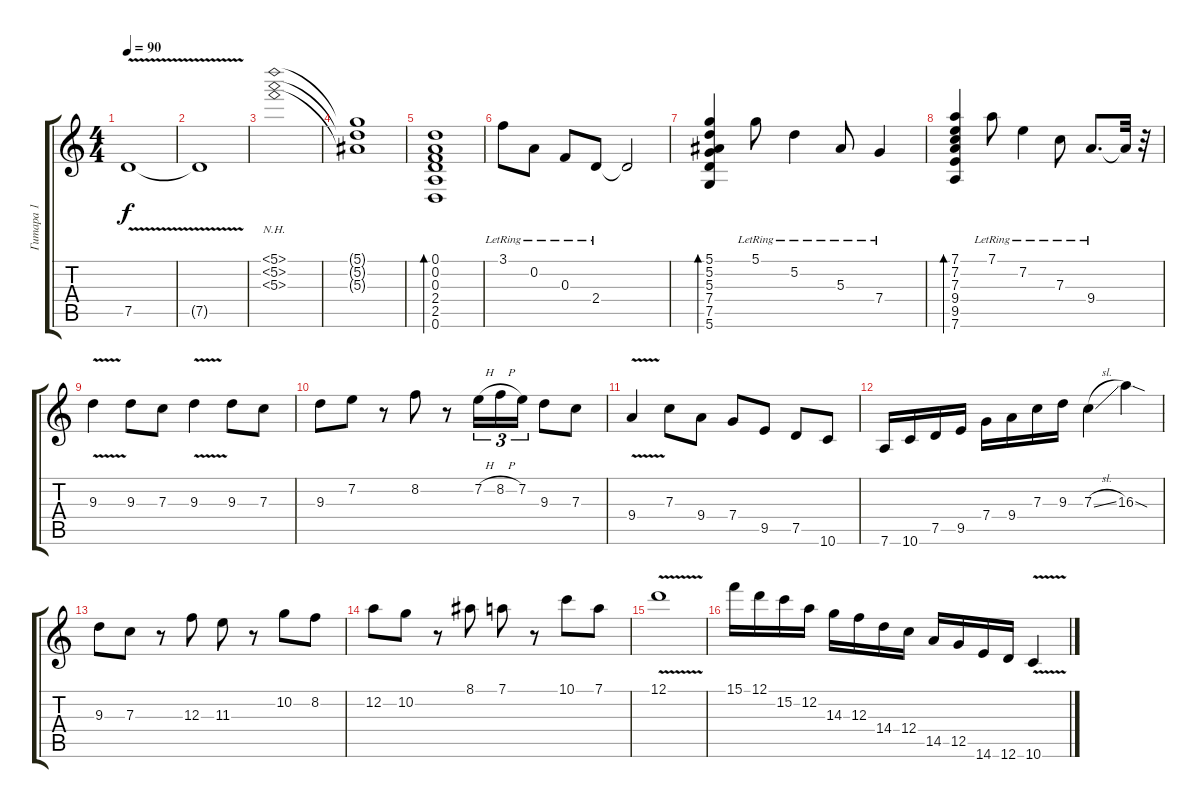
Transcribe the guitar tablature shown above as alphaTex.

\track ("Гитара 1" "Гитара 1") {instrument overdrivenguitar}
\staff {score tabs}
\tuning (D4 A3 F3 C3 G2 D2) {hide}
\ts (4 4)
\tempo 90
\clef g2
\ks c
7.5{v}.1{dy f} |
7.5{t}.1 |
(5.1{nh} 5.2{nh} 5.3{nh}).1{instrument electricguitarclean} |
(5.1{t} 5.2{t} 5.3{t}).1 |
(0.1 0.2 0.3 2.4 2.5 0.6).1{bd 120} |
3.1{lr}.8 0.2{lr}.8 0.3{lr}.8 2.4{lr}.8 2.4{t}.2 |
(5.1 5.2 5.3 7.4 7.5 5.6).4{bd 120} 5.1{lr}.8 5.2{lr}.4 5.3{lr}.8 7.4{lr}.4 |
(7.1 7.2 7.3 9.4 9.5 7.6).4{bd 120} 7.1{lr}.8 7.2{lr}.4 7.3{lr}.8 9.4{lr}.8{d} 9.4{t}.32 r.32 |
9.3{v}.4{instrument overdrivenguitar} 9.3.8 7.3.8 9.3{v}.4 9.3.8 7.3.8 |
9.3.8 7.2.8 r.8 8.2.8 r.8 7.2{h}.16{tu (3 2)} 8.2{h}.16{tu (3 2)} 7.2.16{tu (3 2)} 9.3.8 7.3.8 |
9.4{v}.4 7.3.8 9.4.8 7.4.8 9.5.8 7.5.8 10.6.8 |
7.6.16 10.6.16 7.5.16 9.5.16 7.4.16 9.4.16 7.3.16 9.3.16 7.3{sl}.4 16.3{sod}.4 |
9.3.8 7.3.8 r.8 12.3.8 11.3.8 r.8 10.2.8 8.2.8 |
12.2.8 10.2.8 r.8 8.1.8 7.1.8 r.8 10.1.8 7.1.8 |
12.1{v}.1 |
15.1.16 12.1.16 15.2.16 12.2.16 14.3.16 12.3.16 14.4.16 12.4.16 14.5.16 12.5.16 14.6.16 12.6.16 10.6{v}.4
